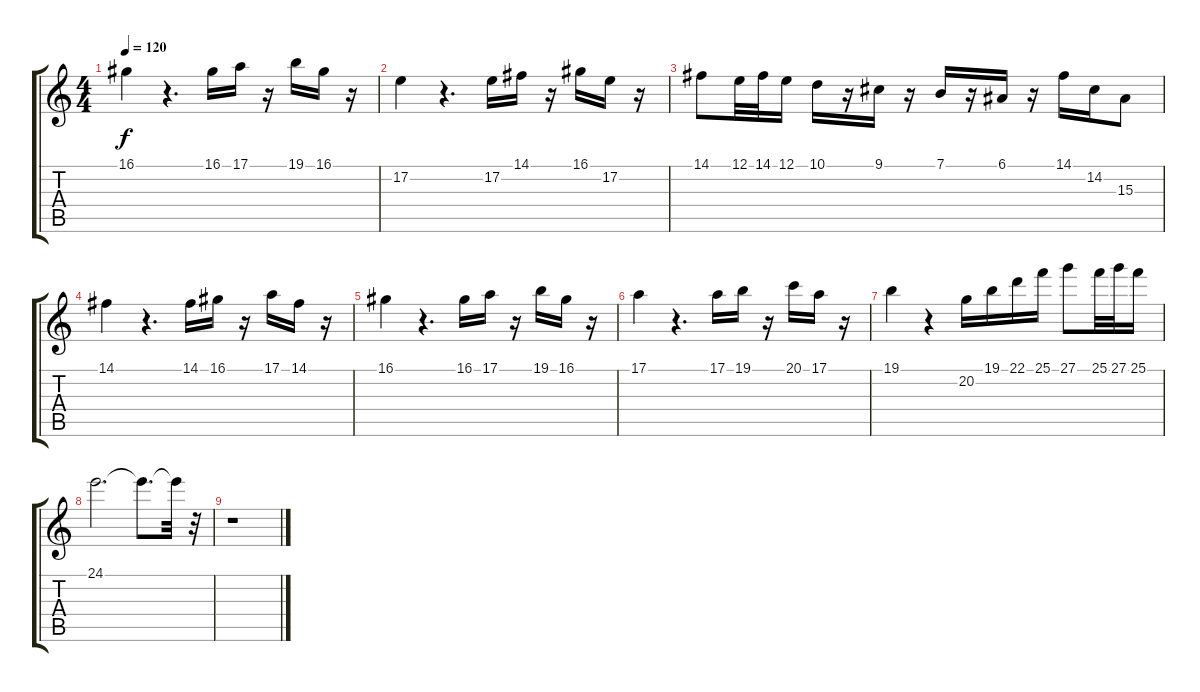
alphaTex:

\track "" {instrument lead2sawtooth}
\staff {score tabs}
\tuning (E4 B3 G3 D3 A2 E2) {hide}
\ts (4 4)
\tempo 120
\clef g2
\ks c
16.1.4{dy f} r.4{d} 16.1.16 17.1.16 r.16 19.1.16 16.1.16 r.16 |
17.2.4 r.4{d} 17.2.16 14.1.16 r.16 16.1.16 17.2.16 r.16 |
14.1.8 12.1.32 14.1.32 12.1.16 10.1.16 r.16 9.1.16 r.16 7.1.16 r.16 6.1.16 r.16 14.1.16 14.2.16 15.3.8 |
14.1.4 r.4{d} 14.1.16 16.1.16 r.16 17.1.16 14.1.16 r.16 |
16.1.4 r.4{d} 16.1.16 17.1.16 r.16 19.1.16 16.1.16 r.16 |
17.1.4 r.4{d} 17.1.16 19.1.16 r.16 20.1.16 17.1.16 r.16 |
19.1.4 r.4 20.2.16 19.1.16 22.1.16 25.1.16 27.1.8 25.1.32 27.1.32 25.1.16 |
24.1.2{d} 24.1{t}.8{d} 24.1{t}.32 r.32 |
r.1
